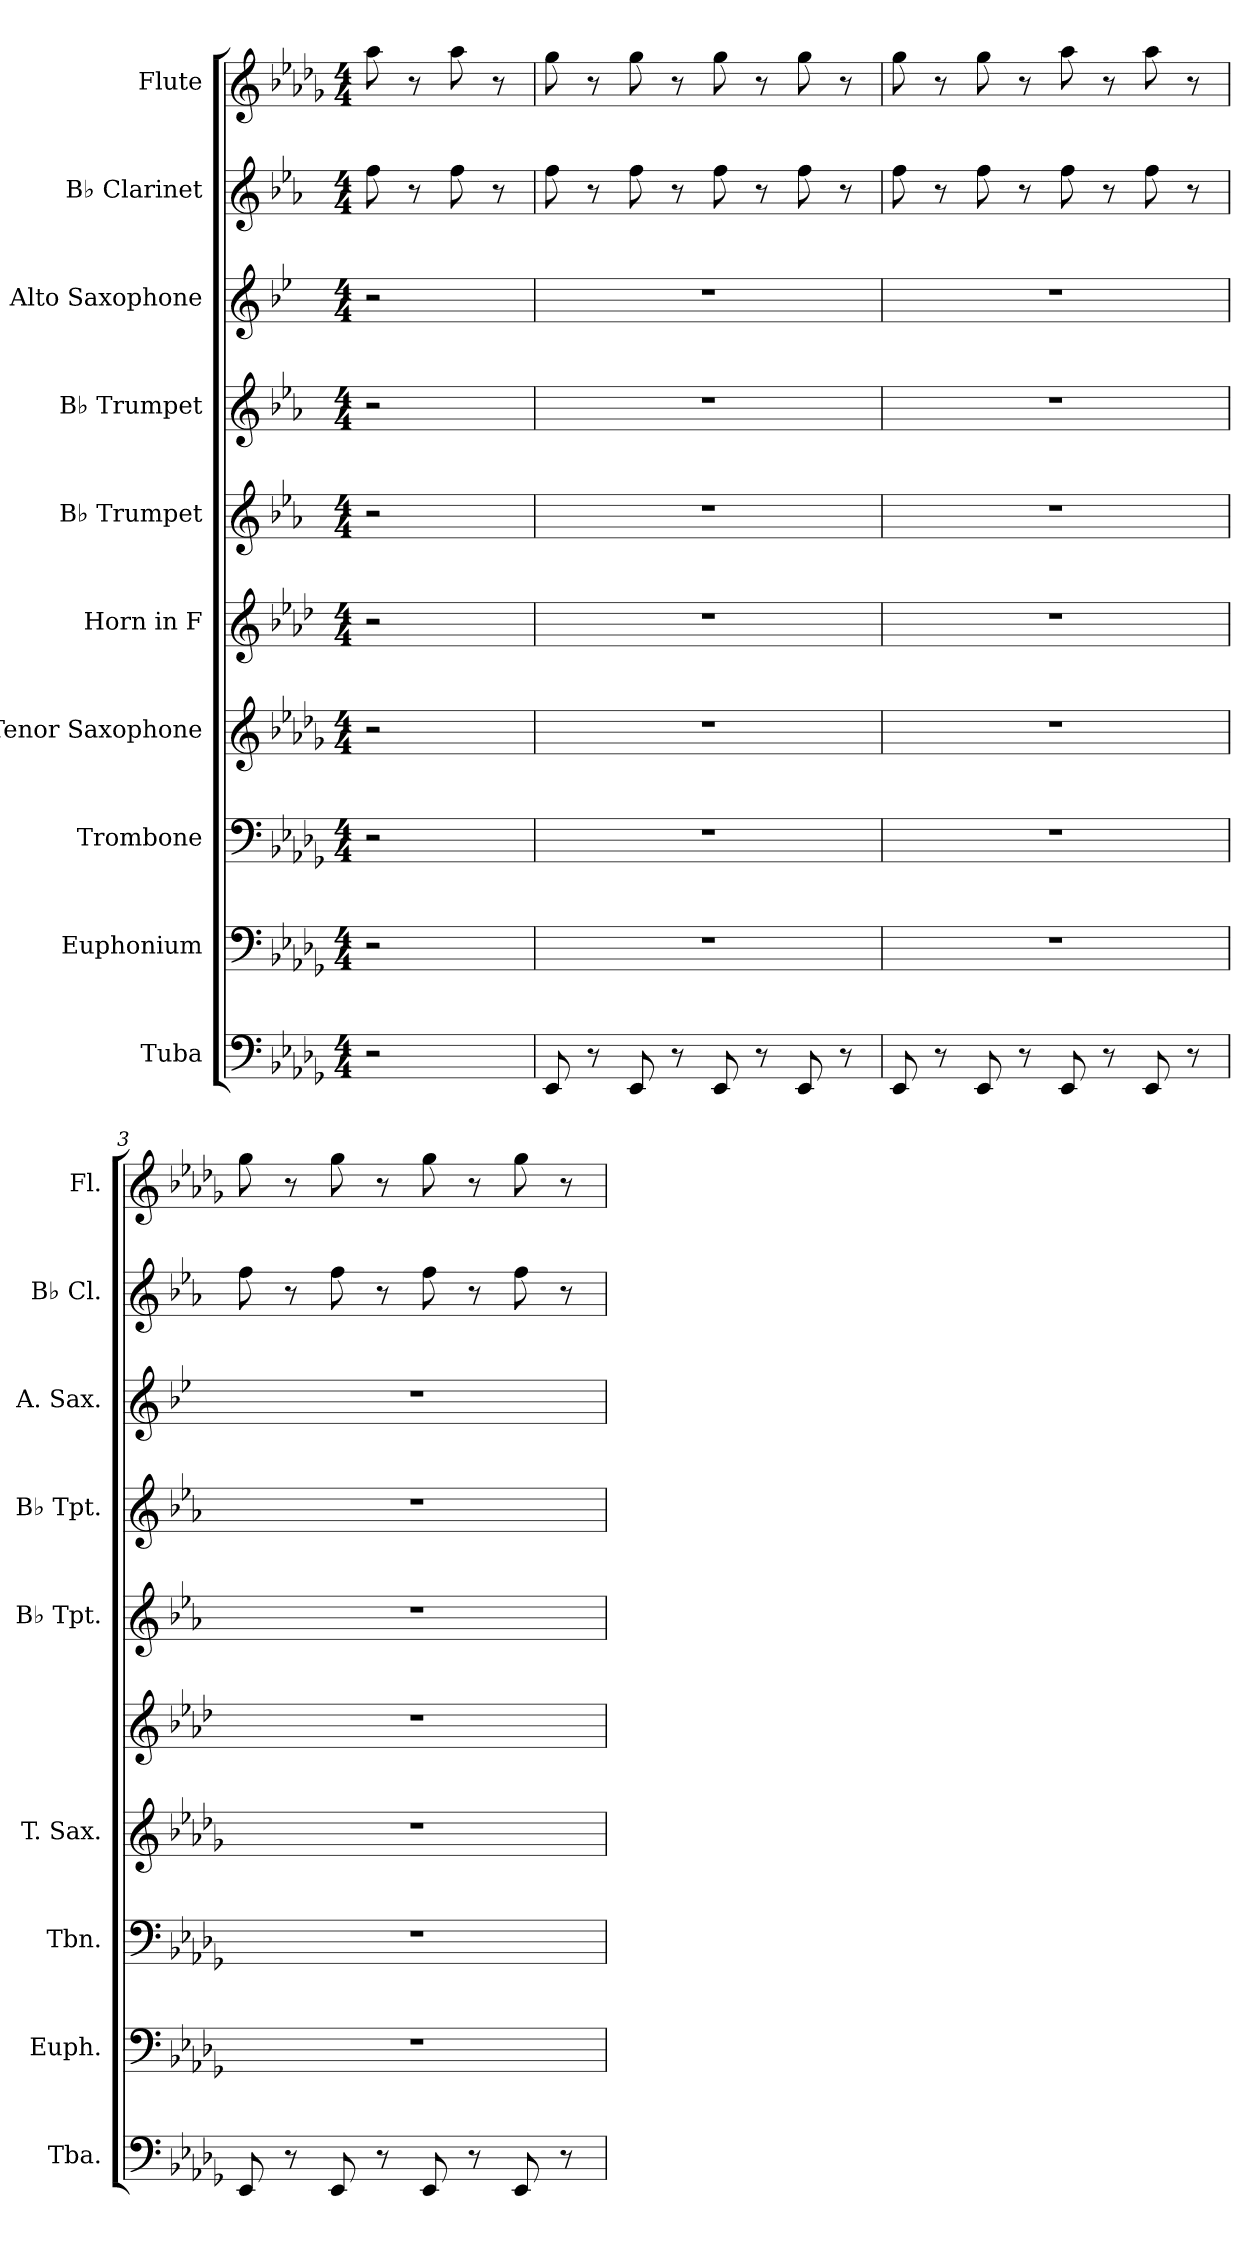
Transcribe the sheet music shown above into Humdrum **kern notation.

**kern	**kern	**kern	**kern	**kern	**kern	**kern	**kern	**kern	**kern
*part10	*part9	*part8	*part7	*part6	*part5	*part4	*part3	*part2	*part1
*staff10	*staff9	*staff8	*staff7	*staff6	*staff5	*staff4	*staff3	*staff2	*staff1
*I"Tuba	*I"Euphonium	*I"Trombone	*I"Tenor Saxophone	*I"Horn in F	*I"B♭ Trumpet	*I"B♭ Trumpet	*I"Alto Saxophone	*I"B♭ Clarinet	*I"Flute
*I'Tba.	*I'Euph.	*I'Tbn.	*I'T. Sax.	*	*I'B♭ Tpt.	*I'B♭ Tpt.	*I'A. Sax.	*I'B♭ Cl.	*I'Fl.
*clefF4	*clefF4	*clefF4	*clefG2	*clefG2	*clefG2	*clefG2	*clefG2	*clefG2	*clefG2
*	*	*	*ITrd8c14	*ITrd4c7	*ITrd1c2	*ITrd1c2	*ITrd5c9	*ITrd1c2	*
*k[b-e-a-d-g-]	*k[b-e-a-d-g-]	*k[b-e-a-d-g-]	*k[b-e-a-d-g-]	*k[b-e-a-d-g-]	*k[b-e-a-d-g-]	*k[b-e-a-d-g-]	*k[b-e-a-d-g-]	*k[b-e-a-d-g-]	*k[b-e-a-d-g-]
*M4/4	*M4/4	*M4/4	*M4/4	*M4/4	*M4/4	*M4/4	*M4/4	*M4/4	*M4/4
*MM125	*MM125	*MM125	*MM125	*MM125	*MM125	*MM125	*MM125	*MM125	*MM125
=	=	=	=	=	=	=	=	=	=
2r	2r	2r	2r	2r	2r	2r	2r	8ee-\	8aa-\
.	.	.	.	.	.	.	.	8r	8r
.	.	.	.	.	.	.	.	8ee-\	8aa-\
.	.	.	.	.	.	.	.	8r	8r
=1	=1	=1	=1	=1	=1	=1	=1	=1	=1
8EE-/	1r	1r	1r	1r	1r	1r	1r	8ee-\	8gg-\
8r	.	.	.	.	.	.	.	8r	8r
8EE-/	.	.	.	.	.	.	.	8ee-\	8gg-\
8r	.	.	.	.	.	.	.	8r	8r
8EE-/	.	.	.	.	.	.	.	8ee-\	8gg-\
8r	.	.	.	.	.	.	.	8r	8r
8EE-/	.	.	.	.	.	.	.	8ee-\	8gg-\
8r	.	.	.	.	.	.	.	8r	8r
=2	=2	=2	=2	=2	=2	=2	=2	=2	=2
8EE-/	1r	1r	1r	1r	1r	1r	1r	8ee-\	8gg-\
8r	.	.	.	.	.	.	.	8r	8r
8EE-/	.	.	.	.	.	.	.	8ee-\	8gg-\
8r	.	.	.	.	.	.	.	8r	8r
8EE-/	.	.	.	.	.	.	.	8ee-\	8aa-\
8r	.	.	.	.	.	.	.	8r	8r
8EE-/	.	.	.	.	.	.	.	8ee-\	8aa-\
8r	.	.	.	.	.	.	.	8r	8r
=3	=3	=3	=3	=3	=3	=3	=3	=3	=3
8EE-/	1r	1r	1r	1r	1r	1r	1r	8ee-\	8gg-\
8r	.	.	.	.	.	.	.	8r	8r
8EE-/	.	.	.	.	.	.	.	8ee-\	8gg-\
8r	.	.	.	.	.	.	.	8r	8r
8EE-/	.	.	.	.	.	.	.	8ee-\	8gg-\
8r	.	.	.	.	.	.	.	8r	8r
8EE-/	.	.	.	.	.	.	.	8ee-\	8gg-\
8r	.	.	.	.	.	.	.	8r	8r
=	=	=	=	=	=	=	=	=	=
*-	*-	*-	*-	*-	*-	*-	*-	*-	*-
